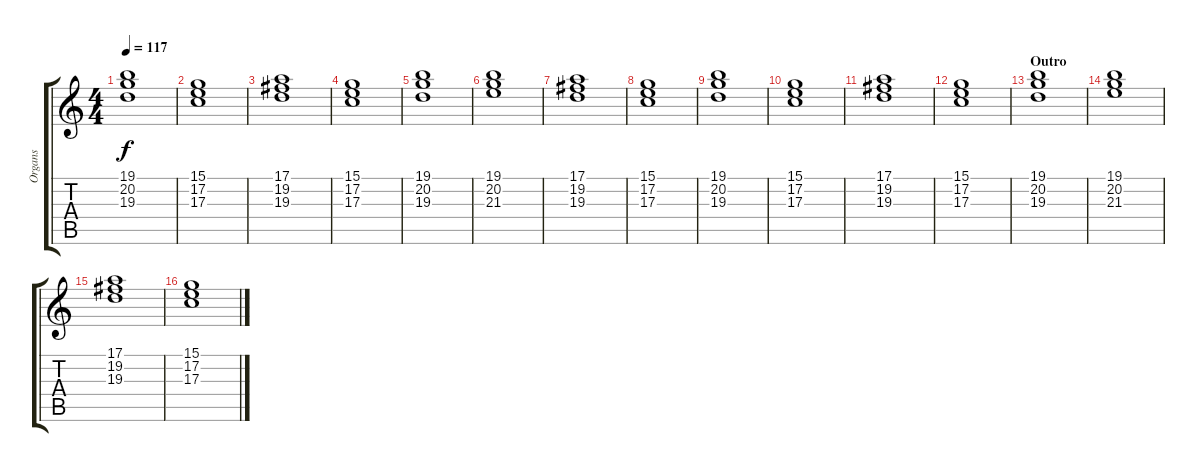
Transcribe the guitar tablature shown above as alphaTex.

\track ("Organs" "Organs") {instrument rockorgan}
\staff {score tabs}
\tuning (E4 B3 G3 D3 A2 E2) {hide}
\ts (4 4)
\tempo 117
\clef g2
\ks c
(19.1 20.2 19.3).1{dy f} |
(15.1 17.2 17.3).1 |
(17.1 19.2 19.3).1{volume 13} |
(15.1 17.2 17.3).1 |
(19.1 20.2 19.3).1{volume 13} |
(19.1 20.2 21.3).1{volume 13} |
(17.1 19.2 19.3).1{volume 13} |
(15.1 17.2 17.3).1 |
(19.1 20.2 19.3).1 |
(15.1 17.2 17.3).1 |
(17.1 19.2 19.3).1{volume 13} |
(15.1 17.2 17.3).1 |
\section ("" "Outro")
(19.1 20.2 19.3).1{volume 13} |
(19.1 20.2 21.3).1{volume 13} |
(17.1 19.2 19.3).1{volume 13} |
(15.1 17.2 17.3).1
